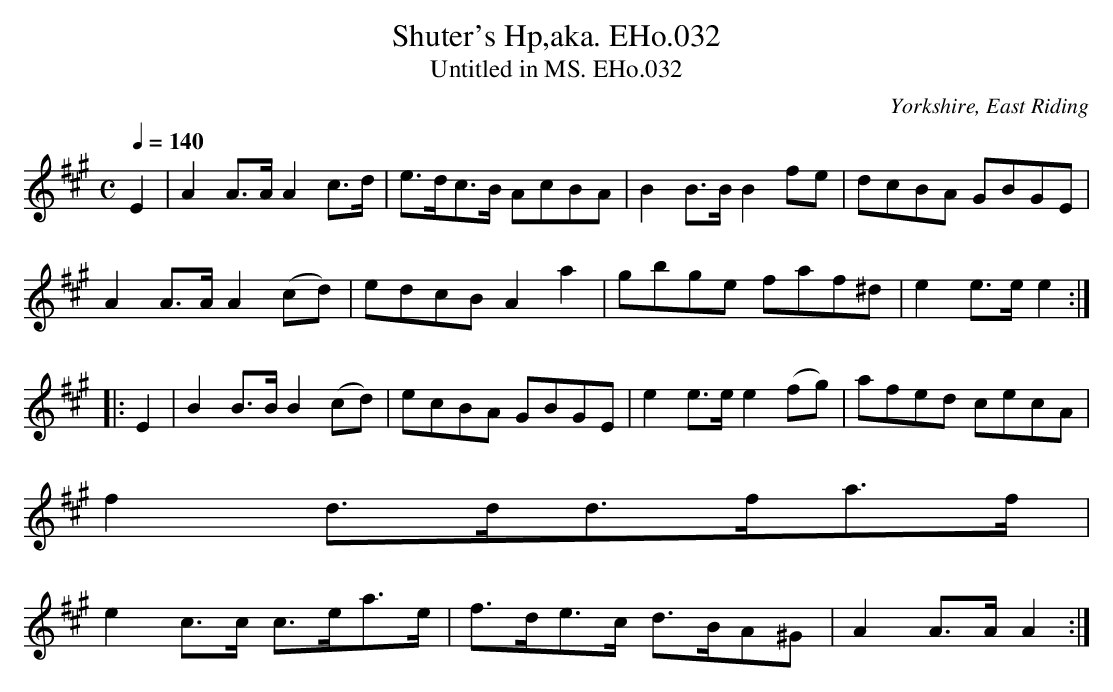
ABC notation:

X:1
T:Shuter's Hp,aka. EHo.032
T:Untitled in MS. EHo.032
M:C
L:1/8
Q:1/4=140
O:Yorkshire, East Riding
K:A
E2|A2A>AA2c>d|e>dc>B AcBA|B2B>BB2fe|dcBA GBGE|
A2A>AA2(cd)|edcB A2a2|gbge faf^d|e2e>ee2:|
|:E2|B2B>BB2(cd)|ecBA GBGE|e2e>ee2 (fg)|afed cecA|
f2d>dd>fa>f|
e2c>c c>ea>e|f>de>c d>BA^G|A2A>AA2:|
